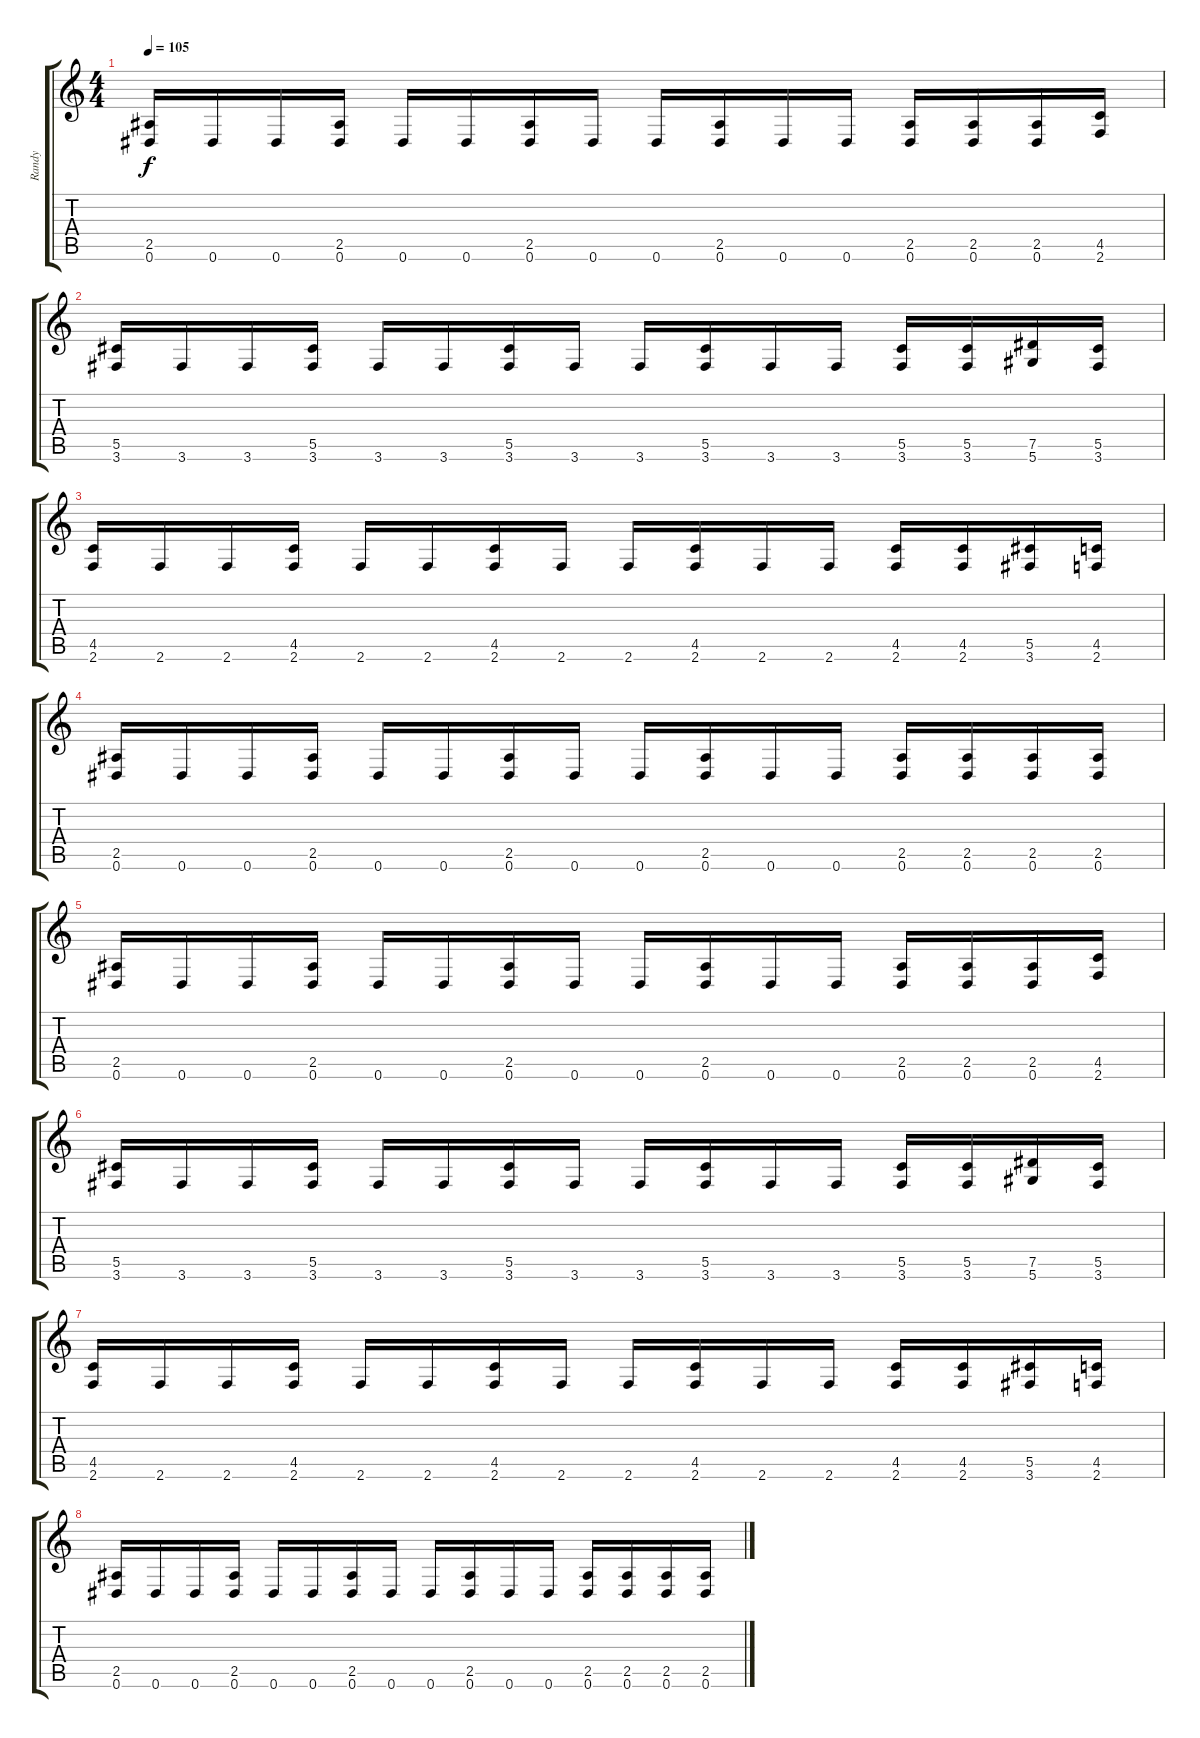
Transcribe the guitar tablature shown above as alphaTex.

\track ("Randy" "Randy") {instrument distortionguitar}
\staff {score tabs}
\tuning (Eb4 Bb3 Gb3 Db3 Ab2 Eb2) {hide}
\ts (4 4)
\tempo 105
\clef g2
\ks c
(2.5 0.6).16{dy f instrument distortionguitar} 0.6.16 0.6.16 (2.5 0.6).16 0.6.16 0.6.16 (2.5 0.6).16 0.6.16 0.6.16 (2.5 0.6).16 0.6.16 0.6.16 (2.5 0.6).16 (2.5 0.6).16 (2.5 0.6).16 (4.5 2.6).16 |
(5.5 3.6).16 3.6.16 3.6.16 (5.5 3.6).16 3.6.16 3.6.16 (5.5 3.6).16 3.6.16 3.6.16 (5.5 3.6).16 3.6.16 3.6.16 (5.5 3.6).16 (5.5 3.6).16 (7.5 5.6).16 (5.5 3.6).16 |
(4.5 2.6).16 2.6.16 2.6.16 (4.5 2.6).16 2.6.16 2.6.16 (4.5 2.6).16 2.6.16 2.6.16 (4.5 2.6).16 2.6.16 2.6.16 (4.5 2.6).16 (4.5 2.6).16 (5.5 3.6).16 (4.5 2.6).16 |
(2.5 0.6).16 0.6.16 0.6.16 (2.5 0.6).16 0.6.16 0.6.16 (2.5 0.6).16 0.6.16 0.6.16 (2.5 0.6).16 0.6.16 0.6.16 (2.5 0.6).16 (2.5 0.6).16 (2.5 0.6).16 (2.5 0.6).16 |
(2.5 0.6).16 0.6.16 0.6.16 (2.5 0.6).16 0.6.16 0.6.16 (2.5 0.6).16 0.6.16 0.6.16 (2.5 0.6).16 0.6.16 0.6.16 (2.5 0.6).16 (2.5 0.6).16 (2.5 0.6).16 (4.5 2.6).16 |
(5.5 3.6).16 3.6.16 3.6.16 (5.5 3.6).16 3.6.16 3.6.16 (5.5 3.6).16 3.6.16 3.6.16 (5.5 3.6).16 3.6.16 3.6.16 (5.5 3.6).16 (5.5 3.6).16 (7.5 5.6).16 (5.5 3.6).16 |
(4.5 2.6).16 2.6.16 2.6.16 (4.5 2.6).16 2.6.16 2.6.16 (4.5 2.6).16 2.6.16 2.6.16 (4.5 2.6).16 2.6.16 2.6.16 (4.5 2.6).16 (4.5 2.6).16 (5.5 3.6).16 (4.5 2.6).16 |
(2.5 0.6).16 0.6.16 0.6.16 (2.5 0.6).16 0.6.16 0.6.16 (2.5 0.6).16 0.6.16 0.6.16 (2.5 0.6).16 0.6.16 0.6.16 (2.5 0.6).16 (2.5 0.6).16 (2.5 0.6).16 (2.5 0.6).16
